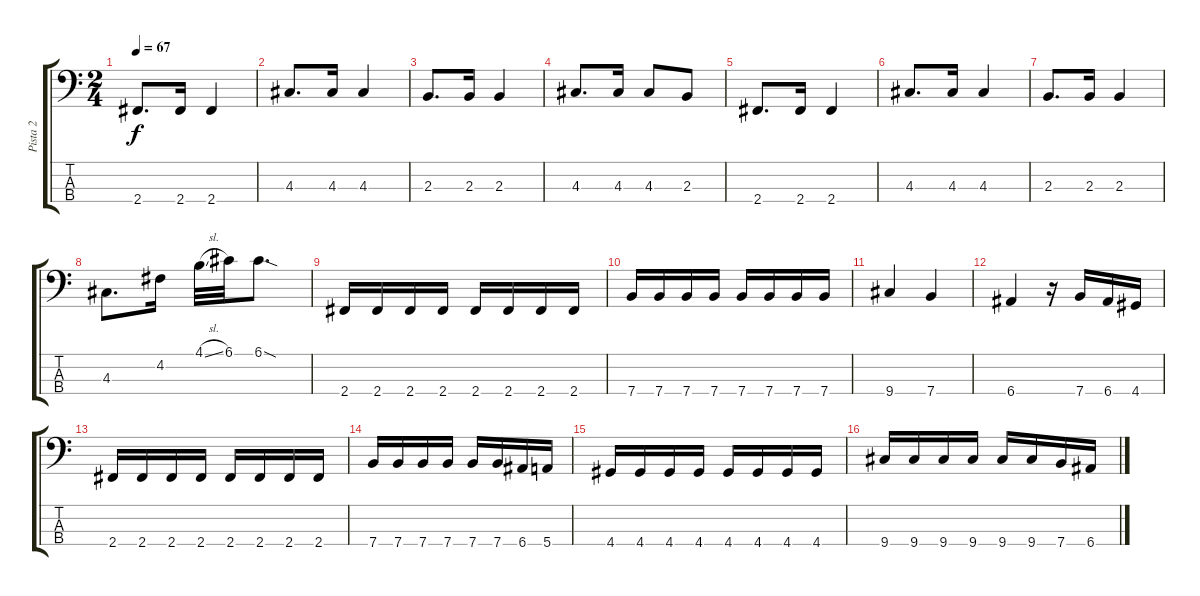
\track ("Pista 2" "Pista 2") {instrument electricbassfinger}
\staff {score tabs}
\tuning (G2 D2 A1 E1) {hide}
\ts (2 4)
\tempo 67
\clef f4
\ks c
2.4.8{d dy f} 2.4.16 2.4.4 |
4.3.8{d} 4.3.16 4.3.4 |
2.3.8{d} 2.3.16 2.3.4 |
4.3.8{d} 4.3.16 4.3.8 2.3.8 |
2.4.8{d} 2.4.16 2.4.4 |
4.3.8{d} 4.3.16 4.3.4 |
2.3.8{d} 2.3.16 2.3.4 |
4.3.8{d} 4.2.16 4.1{sl}.32 6.1.32 6.1{sod}.8{d} |
2.4.16 2.4.16 2.4.16 2.4.16 2.4.16 2.4.16 2.4.16 2.4.16 |
7.4.16 7.4.16 7.4.16 7.4.16 7.4.16 7.4.16 7.4.16 7.4.16 |
9.4.4 7.4.4 |
6.4.4 r.16 7.4.16 6.4.16 4.4.16 |
2.4.16 2.4.16 2.4.16 2.4.16 2.4.16 2.4.16 2.4.16 2.4.16 |
7.4.16 7.4.16 7.4.16 7.4.16 7.4.16 7.4.16 6.4.16 5.4.16 |
4.4.16 4.4.16 4.4.16 4.4.16 4.4.16 4.4.16 4.4.16 4.4.16 |
9.4.16 9.4.16 9.4.16 9.4.16 9.4.16 9.4.16 7.4.16 6.4.16
